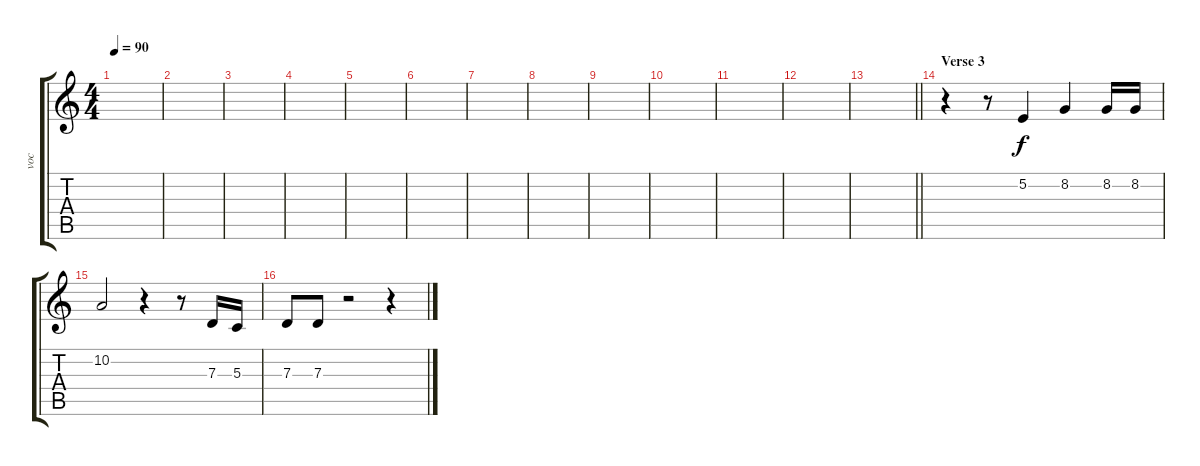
\track ("voc" "voc") {instrument tenorsax}
\staff {score tabs}
\tuning (E4 B3 G3 D3 A2 E2) {hide}
\ts (4 4)
\tempo 90
\clef g2
\ks aminor
|
|
|
|
|
|
|
|
|
|
|
|
\barLineRight lightlight
|
\section ("" "Verse 3")
r.4 r.8 5.2.4 8.2.4 8.2.16 8.2.16 |
10.2.2 r.4 r.8 7.3.16 5.3.16 |
7.3.8 7.3.8 r.2 r.4
